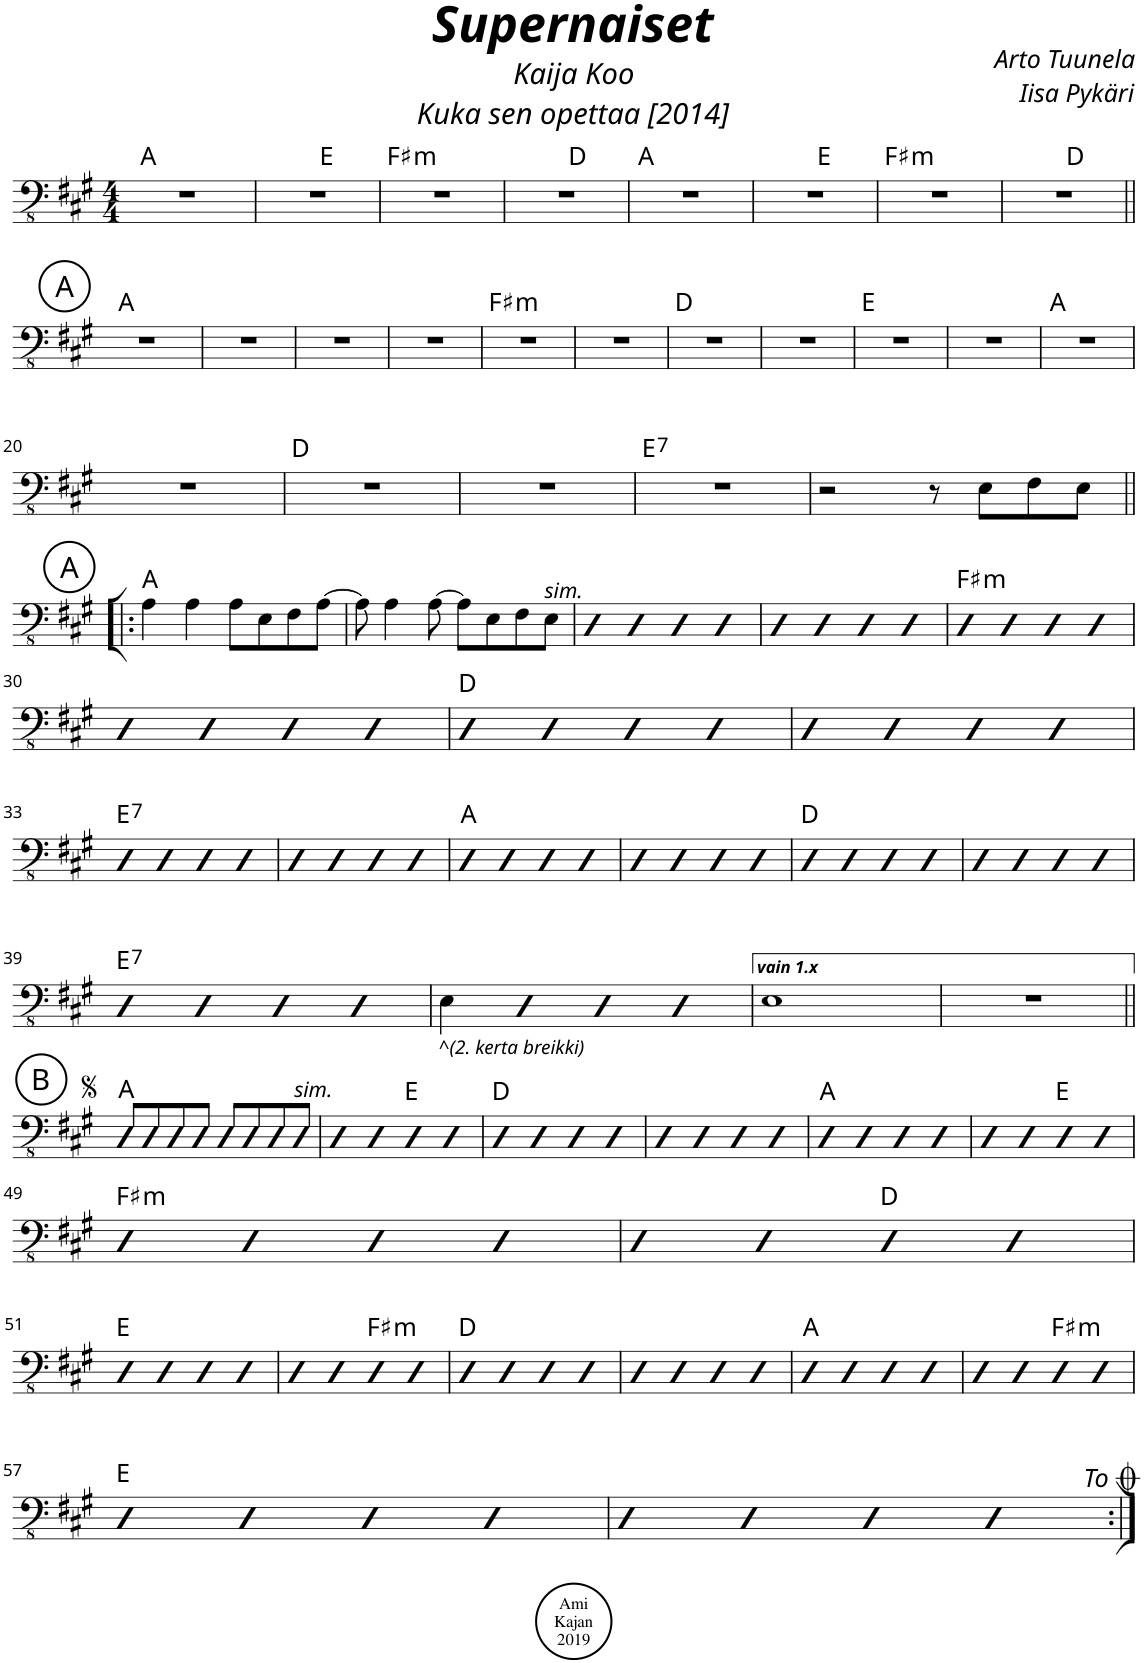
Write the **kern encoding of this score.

**kern	**harte
*part1	*part1
*staff1	*
*I"Acoustic Bass	*
*I'Bass	*
*clefFv4	*
*k[f#c#g#]	*
*M4/4	*
=1	=1
1r	A:maj
=2	=2
*^	*
1r	2ryy	.
.	2ryy	E:maj
=3	=3	=3
!	!	!LO:H:kt=m
*v	*v	*
1r	F#:min
=4	=4
*^	*
1r	2ryy	.
.	2ryy	D:maj
*v	*v	*
=5	=5
1r	A:maj
=6	=6
*^	*
1r	2ryy	.
.	2ryy	E:maj
=7	=7	=7
!	!	!LO:H:kt=m
*v	*v	*
1r	F#:min
=8	=8
*^	*
1r	2ryy	.
.	2ryy	D:maj
*v	*v	*
!!LO:LB:g=z
!!LO:REH:place=s1:a:cj:enc=circle:fs=14:t=A
=9||	=9||
1r	A:maj
=10	=10
1r	.
=11	=11
1r	.
=12	=12
1r	.
=13	=13
!	!LO:H:kt=m
1r	F#:min
=14	=14
1r	.
=15	=15
1r	D:maj
=16	=16
1r	.
=17	=17
1r	E:maj
=18	=18
1r	.
=19	=19
1r	A:maj
!!LO:LB:g=z
=20	=20
1r	.
=21	=21
1r	D:maj
=22	=22
1r	.
=23	=23
!	!LO:H:kt=7
1r	E:7
=24	=24
2r	.
8r	.
8EE\L	.
8FF#\	.
8EE\J	.
!!LO:LB:g=z
!!LO:REH:place=s1:a:cj:enc=circle:fs=14:t=A
=25!|:	=25!|:
4AA\	A:maj
4AA\	.
8AA\L	.
8EE\	.
8FF#\	.
[8AA\J	.
=26	=26
8AA\]	.
4AA\	.
[8AA\	.
8AA\L]	.
8EE\	.
8FF#\	.
!LO:TX:a:i:t=sim.	!
8EE\J	.
=27	=27
4FF#	.
4FF#	.
4FF#	.
4FF#	.
=28	=28
4FF#	.
4FF#	.
4FF#	.
4FF#	.
=29	=29
!	!LO:H:kt=m
4FF#	F#:min
4FF#	.
4FF#	.
4FF#	.
!!LO:LB:g=z
=30	=30
4FF#	.
4FF#	.
4FF#	.
4FF#	.
=31	=31
4FF#	D:maj
4FF#	.
4FF#	.
4FF#	.
=32	=32
4FF#	.
4FF#	.
4FF#	.
4FF#	.
!!LO:LB:g=z
=33	=33
!	!LO:H:kt=7
4FF#	E:7
4FF#	.
4FF#	.
4FF#	.
=34	=34
4FF#	.
4FF#	.
4FF#	.
4FF#	.
=35	=35
4FF#	A:maj
4FF#	.
4FF#	.
4FF#	.
=36	=36
4FF#	.
4FF#	.
4FF#	.
4FF#	.
=37	=37
4FF#	D:maj
4FF#	.
4FF#	.
4FF#	.
=38	=38
4FF#	.
4FF#	.
4FF#	.
4FF#	.
!!LO:LB:g=z
=39	=39
!	!LO:H:kt=7
4FF#	E:7
4FF#	.
4FF#	.
4FF#	.
=40	=40
!LO:TX:b:i:t=^(2. kerta breikki)	!
4EE\	.
4DD	.
4DD	.
4DD	.
=41	=41
1EE	.
=42	=42
1r	.
!!LO:LB:g=z
!!LO:REH:place=s1:a:cj:enc=circle:fs=14:t=B
=43||	=43||
8DD/L	A:maj
8DD/	.
8DD/	.
8DD/J	.
8DD/L	.
8DD/	.
8DD/	.
!LO:TX:a:i:t=sim.	!
8DD/J	.
=44	=44
4FF#	.
4FF#	.
4FF#	E:maj
4FF#	.
=45	=45
4FF#	D:maj
4FF#	.
4FF#	.
4FF#	.
=46	=46
4FF#	.
4FF#	.
4FF#	.
4FF#	.
=47	=47
4FF#	A:maj
4FF#	.
4FF#	.
4FF#	.
=48	=48
4FF#	.
4FF#	.
4FF#	E:maj
4FF#	.
!!LO:LB:g=z
=49	=49
!	!LO:H:kt=m
4FF#	F#:min
4FF#	.
4FF#	.
4FF#	.
=50	=50
4FF#	.
4FF#	.
4FF#	D:maj
4FF#	.
!!LO:LB:g=z
=51	=51
4FF#	E:maj
4FF#	.
4FF#	.
4FF#	.
=52	=52
4FF#	.
4FF#	.
!	!LO:H:kt=m
4FF#	F#:min
4FF#	.
=53	=53
4FF#	D:maj
4FF#	.
4FF#	.
4FF#	.
=54	=54
4FF#	.
4FF#	.
4FF#	.
4FF#	.
=55	=55
4FF#	A:maj
4FF#	.
4FF#	.
4FF#	.
=56	=56
4FF#	.
4FF#	.
!	!LO:H:kt=m
4FF#	F#:min
4FF#	.
!!LO:LB:g=z
=57	=57
4FF#	E:maj
4FF#	.
4FF#	.
4FF#	.
=58	=58
4FF#	.
4FF#	.
4FF#	.
4FF#	.
!LO:TX:a:t=To <font size="24"/>	!
=:|!	=:|!
*-	*-
